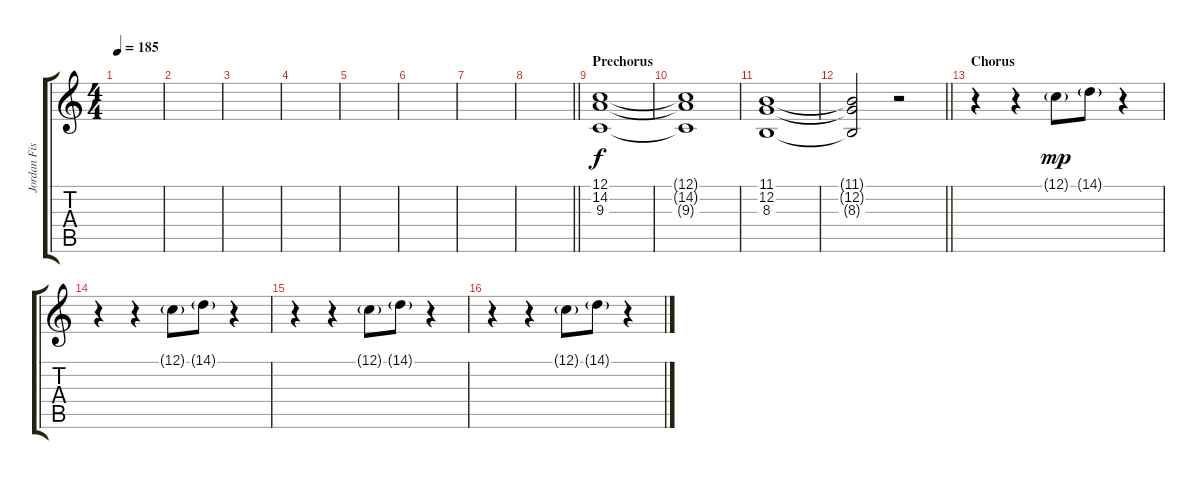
\track ("Jordan Fish" "Jordan Fis") {instrument pad7halo}
\staff {score tabs}
\tuning (C4 G3 Eb3 Bb2 F2 C2) {hide}
\ts (4 4)
\tempo 185
\clef g2
\ks c
|
|
|
|
|
|
|
\barLineRight lightlight
|
\section ("" "Prechorus")
(12.1 14.2 9.3).1{dy f} |
(12.1{t} 14.2{t} 9.3{t}).1 |
(11.1 12.2 8.3).1 |
\barLineRight lightlight
(11.1{t} 12.2{t} 8.3{t}).2 r.2 |
\section ("" "Chorus")
r.4 r.4 12.1{g}.8{dy mp} 14.1{g}.8 r.4 |
r.4 r.4 12.1{g}.8 14.1{g}.8 r.4 |
r.4 r.4 12.1{g}.8 14.1{g}.8 r.4 |
r.4 r.4 12.1{g}.8 14.1{g}.8 r.4
